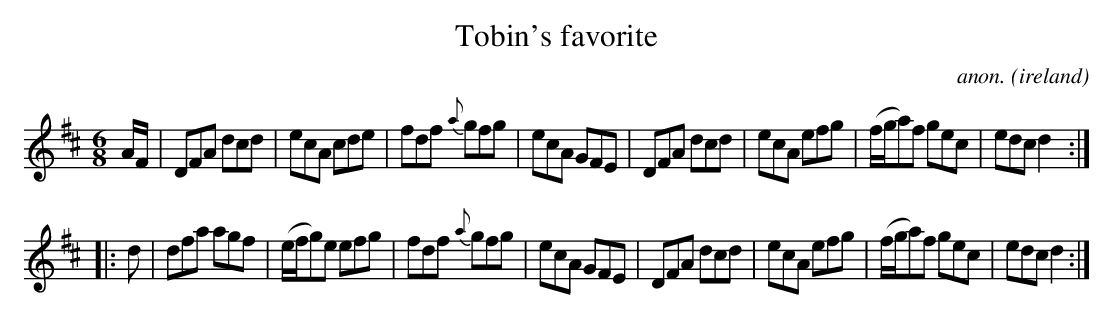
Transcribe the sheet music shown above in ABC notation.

X:1
T:Tobin's favorite
O:ireland
C:anon.
M:6/8
L:1/8
K:D
A/F/|DFA dcd|ecA cde|fdf {a}gfg|ecA GFE|DFA dcd|ecA efg|(f/g/a)f gec|edc d2:|
|:d|dfa agf|(e/f/g)e efg|fdf {a}gfg|ecA GFE|DFA dcd|ecA efg|(f/g/a)f gec|edc d2:|
